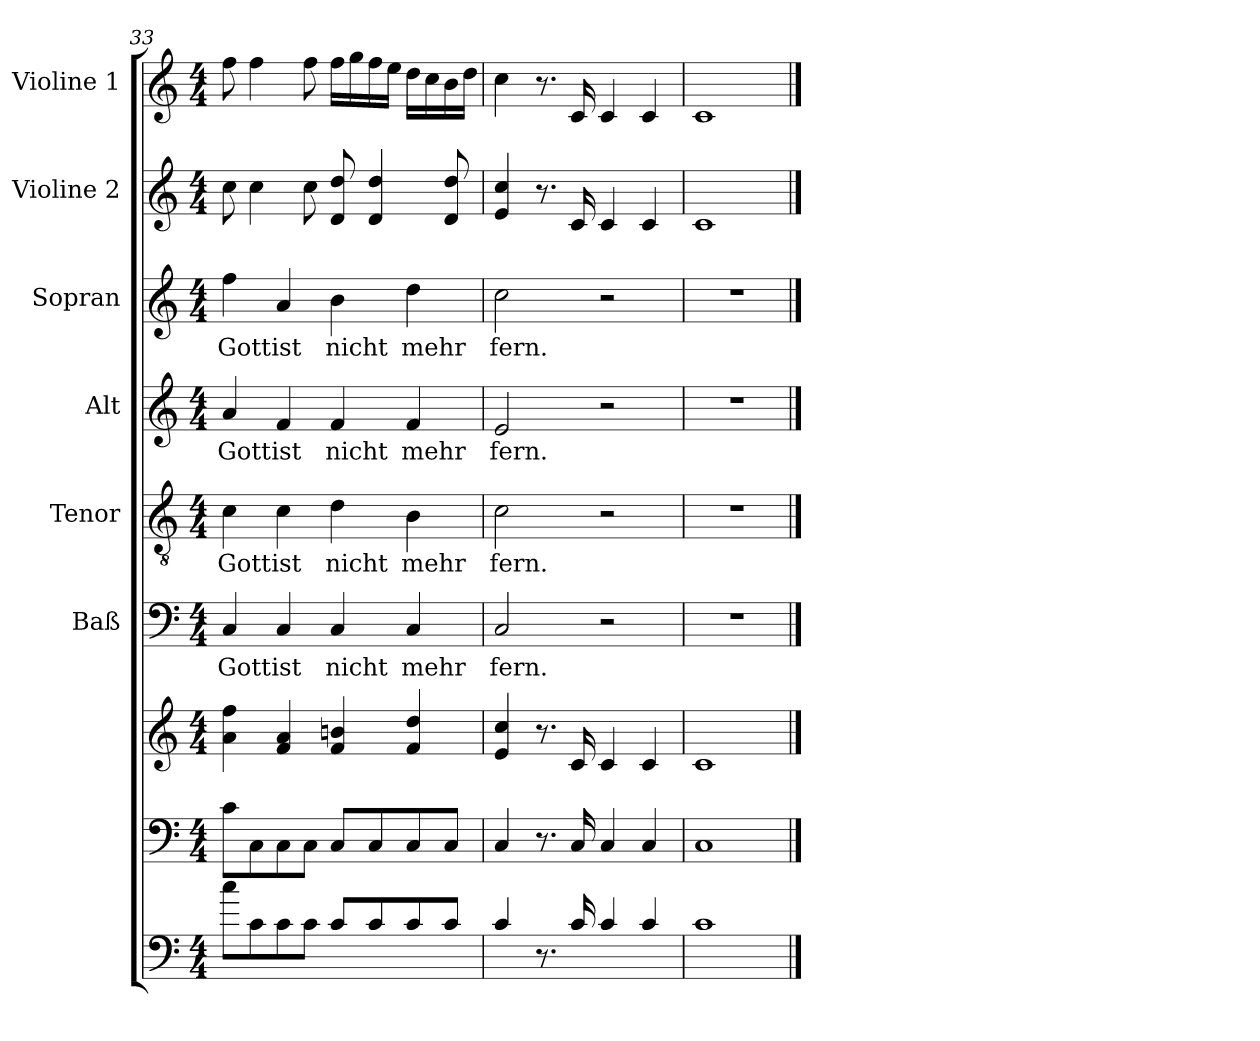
**kern	**kern	**kern	**kern	**text	**kern	**text	**kern	**text	**kern	**text	**kern	**kern
*part8	*part7	*part7	*part6	*part6	*part5	*part5	*part4	*part4	*part3	*part3	*part2	*part1
*staff9	*staff8	*staff7	*staff6	*staff6	*staff5	*staff5	*staff4	*staff4	*staff3	*staff3	*staff2	*staff1
*	*	*	*I"Baß	*	*I"Tenor	*	*I"Alt	*	*I"Sopran	*	*I"Violine 2	*I"Violine 1
*	*	*	*	*	*	*	*	*	*	*	*I'Vln	*I'Vln
*clefF4	*clefF4	*clefG2	*clefF4	*	*clefGv2	*	*clefG2	*	*clefG2	*	*clefG2	*clefG2
*ITrd7c12	*	*	*	*	*	*	*	*	*	*	*	*
*k[]	*k[]	*k[]	*k[]	*	*k[]	*	*k[]	*	*k[]	*	*k[]	*k[]
*C:	*C:	*C:	*C:	*	*C:	*	*C:	*	*C:	*	*C:	*C:
*M4/4	*M4/4	*M4/4	*M4/4	*	*M4/4	*	*M4/4	*	*M4/4	*	*M4/4	*M4/4
=33	=33	=33	=33	=33	=33	=33	=33	=33	=33	=33	=33	=33
!	!	!	!	!LO:LY:b	!	!LO:LY:b	!	!LO:LY:b	!	!LO:LY:b	!	!
8c\L	8c\L	4a\ 4ff\	4C/	Gott	4c\	Gott	4a/	Gott	4ff\	Gott	8cc\	8ff\
8C\	8C\	.	.	.	.	.	.	.	.	.	4cc\	4ff\
!	!	!	!	!LO:LY:b	!	!LO:LY:b	!	!LO:LY:b	!	!LO:LY:b	!	!
8C\	8C\	4f/ 4a/	4C/	ist	4c\	ist	4f/	ist	4a/	ist	.	.
8C\J	8C\J	.	.	.	.	.	.	.	.	.	8cc\	8ff\
!	!	!	!	!LO:LY:b	!	!LO:LY:b	!	!LO:LY:b	!	!LO:LY:b	!	!
8C/L	8C/L	4f/ 4bn/	4C/	nicht	4d\	nicht	4f/	nicht	4b\	nicht	8d/ 8dd/	16ff\LL
.	.	.	.	.	.	.	.	.	.	.	.	16gg\
8C/	8C/	.	.	.	.	.	.	.	.	.	4d/ 4dd/	16ff\
.	.	.	.	.	.	.	.	.	.	.	.	16ee\JJ
!	!	!	!	!LO:LY:b	!	!LO:LY:b	!	!LO:LY:b	!	!LO:LY:b	!	!
8C/	8C/	4f/ 4dd/	4C/	mehr	4B\	mehr	4f/	mehr	4dd\	mehr	.	16dd\LL
.	.	.	.	.	.	.	.	.	.	.	.	16cc\
8C/J	8C/J	.	.	.	.	.	.	.	.	.	8d/ 8dd/	16b\
.	.	.	.	.	.	.	.	.	.	.	.	16dd\JJ
=34	=34	=34	=34	=34	=34	=34	=34	=34	=34	=34	=34	=34
!	!	!	!	!LO:LY:b	!	!LO:LY:b	!	!LO:LY:b	!	!LO:LY:b	!	!
4C/	4C/	4e/ 4cc/	2C/	fern.	2c\	fern.	2e/	fern.	2cc\	fern.	4e/ 4cc/	4cc\
8.r	8.r	8.r	.	.	.	.	.	.	.	.	8.r	8.r
16C/	16C/	16c/	.	.	.	.	.	.	.	.	16c/	16c/
4C/	4C/	4c/	2r	.	2r	.	2r	.	2r	.	4c/	4c/
4C/	4C/	4c/	.	.	.	.	.	.	.	.	4c/	4c/
=35	=35	=35	=35	=35	=35	=35	=35	=35	=35	=35	=35	=35
1C	1C	1c	1r	.	1r	.	1r	.	1r	.	1c	1c
==	==	==	==	==	==	==	==	==	==	==	==	==
*-	*-	*-	*-	*-	*-	*-	*-	*-	*-	*-	*-	*-
